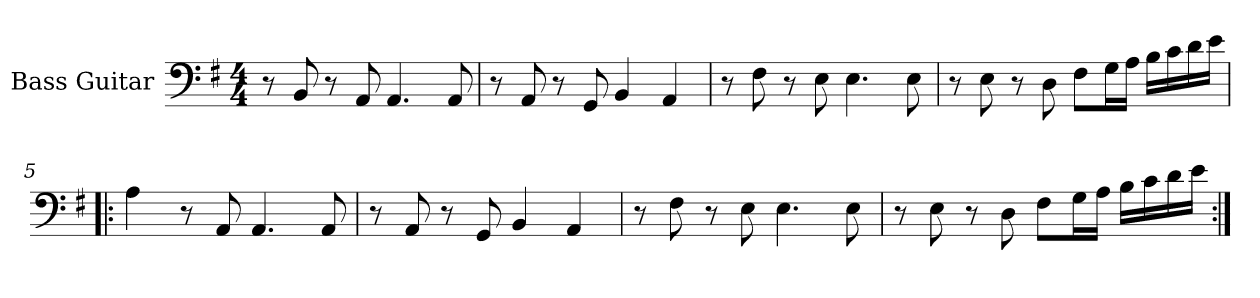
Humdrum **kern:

**kern
*part1
*staff1
*I"Bass Guitar
*I'B. Guit.
*clefF4
*ITrd7c12
*k[f#]
*M4/4
*MM100
=1
8r
8BBB/
8r
8AAA/
4.AAA/
8AAA/
=2
8r
8AAA/
8r
8GGG/
4BBB/
4AAA/
=3
8r
8FF#\
8r
8EE\
4.EE\
8EE\
=4
8r
8EE\
8r
8DD\
8FF#\L
16GG\L
16AA\JJ
16BB\LL
16C\
16D\
16E\JJ
=5!|:
4AA\
8r
8AAA/
4.AAA/
8AAA/
!!LO:LB:g=z
=6
8r
8AAA/
8r
8GGG/
4BBB/
4AAA/
=7
8r
8FF#\
8r
8EE\
4.EE\
8EE\
=8
8r
8EE\
8r
8DD\
8FF#\L
16GG\L
16AA\JJ
16BB\LL
16C\
16D\
16E\JJ
=:|!
*-
